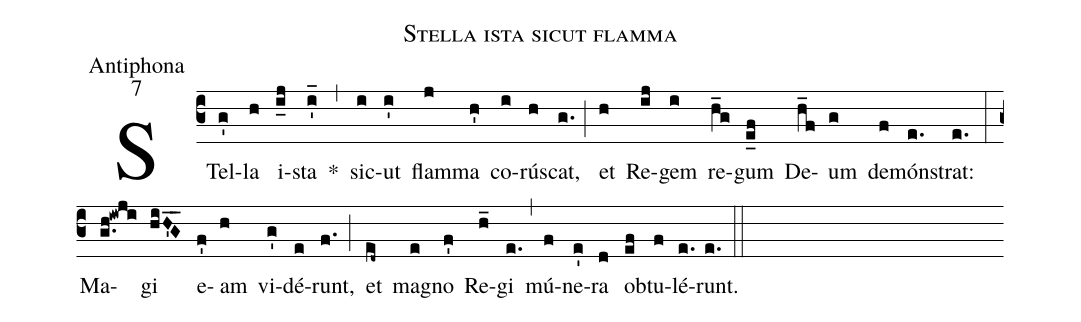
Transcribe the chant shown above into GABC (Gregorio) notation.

name:Stella ista sicut flamma;
office-part:Antiphona;
mode:7;
%%
(c3) STel(g')la(h) i(i_j)sta(i'_) *(,) sic(i)ut(i') flam(j)ma(h') co(i)rú(h)scat,(g.) (;) et(h) Re(ij)gem(i) re(h_g)gum(e_f) De(h_f)um(g) de(f)món(e.)strat:(e.) (:) Ma(g.h!iwji)gi(hiH'_G_) e(f')am(h) vi(g')dé(e)runt,(f.) (;) et(ed~) ma(e)gno(f') Re(h_)gi(e.) (,) mú(f)ne(e')ra(d) ob(ef)tu(f)lé(e.)runt.(e.) (::)
